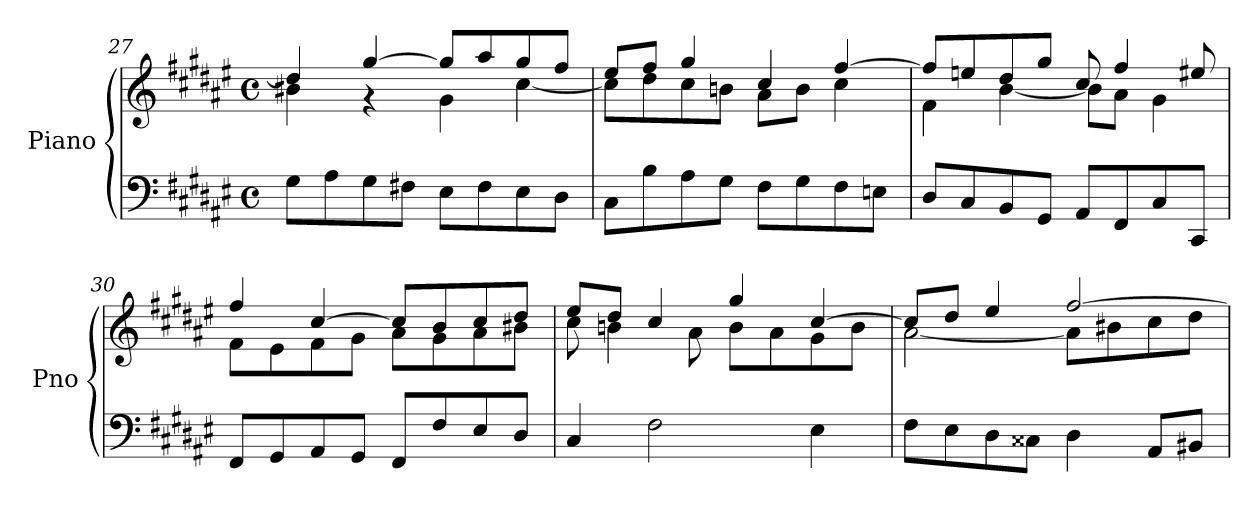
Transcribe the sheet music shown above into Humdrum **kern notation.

**kern	**kern
*part1	*part1
*staff2	*staff1
*I"Piano	*
*I'Pno	*
*clefF4	*clefG2
*k[f#c#g#d#a#e#]	*k[f#c#g#d#a#e#]
*M4/4	*M4/4
*met(c)	*met(c)
=27	=27
*	*^
8G#\L	4dd#/]	4b#X\
8A#\	.	.
8G#\	[4gg#/	4r
8F#X\J	.	.
8E#\L	8gg#/L]	4g#\
8F#\	8aa#/	.
8E#\	8gg#/	[4cc#\
8D#\J	8ff#/J	.
=28	=28	=28
8C#\L	8ee#/L	8cc#\L]
8B\	8ff#/J	8dd#\
8A#\	4gg#/	8cc#\
8G#\J	.	8bn\J
8F#\L	4cc#/	8a#\L
8G#\	.	8b\J
8F#\	[4ff#/	4cc#\
8En\J	.	.
=29	=29	=29
8D#/L	8ff#/L]	4f#\
8C#/	8een/	.
8BB/	8dd#/	[4b\
8GG#/J	8gg#/J	.
8AA#/L	8cc#/	8b\L]
8FF#/	4ff#/	8a#\J
8C#/	.	4g#\
8CC#/J	8ee#X/	.
=30	=30	=30
8FF#/L	4ff#/	8f#\L
8GG#/	.	8e#\
8AA#/	[4cc#/	8f#\
8GG#/J	.	8g#\J
8FF#/L	8cc#/L]	8a#\L
8F#/	8b/	8g#\
8E#/	8cc#/	8a#\
8D#/J	8dd#/J	8b#X\J
=31	=31	=31
4C#/	8ee#/L	8cc#\
.	8dd#/J	4bn\
2F#\	4cc#/	.
.	.	8a#\
.	4gg#/	8b\L
.	.	8a#\
4E#\	[4cc#/	8g#\
.	.	8b\J
=32	=32	=32
8F#\L	8cc#/L]	[2a#\
8E#\	8dd#/J	.
8D#\	4ee#/	.
8C##X\J	.	.
4D#\	[2ff#/	8a#\L]
.	.	8b#X\
8AA#/L	.	8cc#\
8BB#X/J	.	8dd#\J
*	*v	*v
=	=
*-	*-
